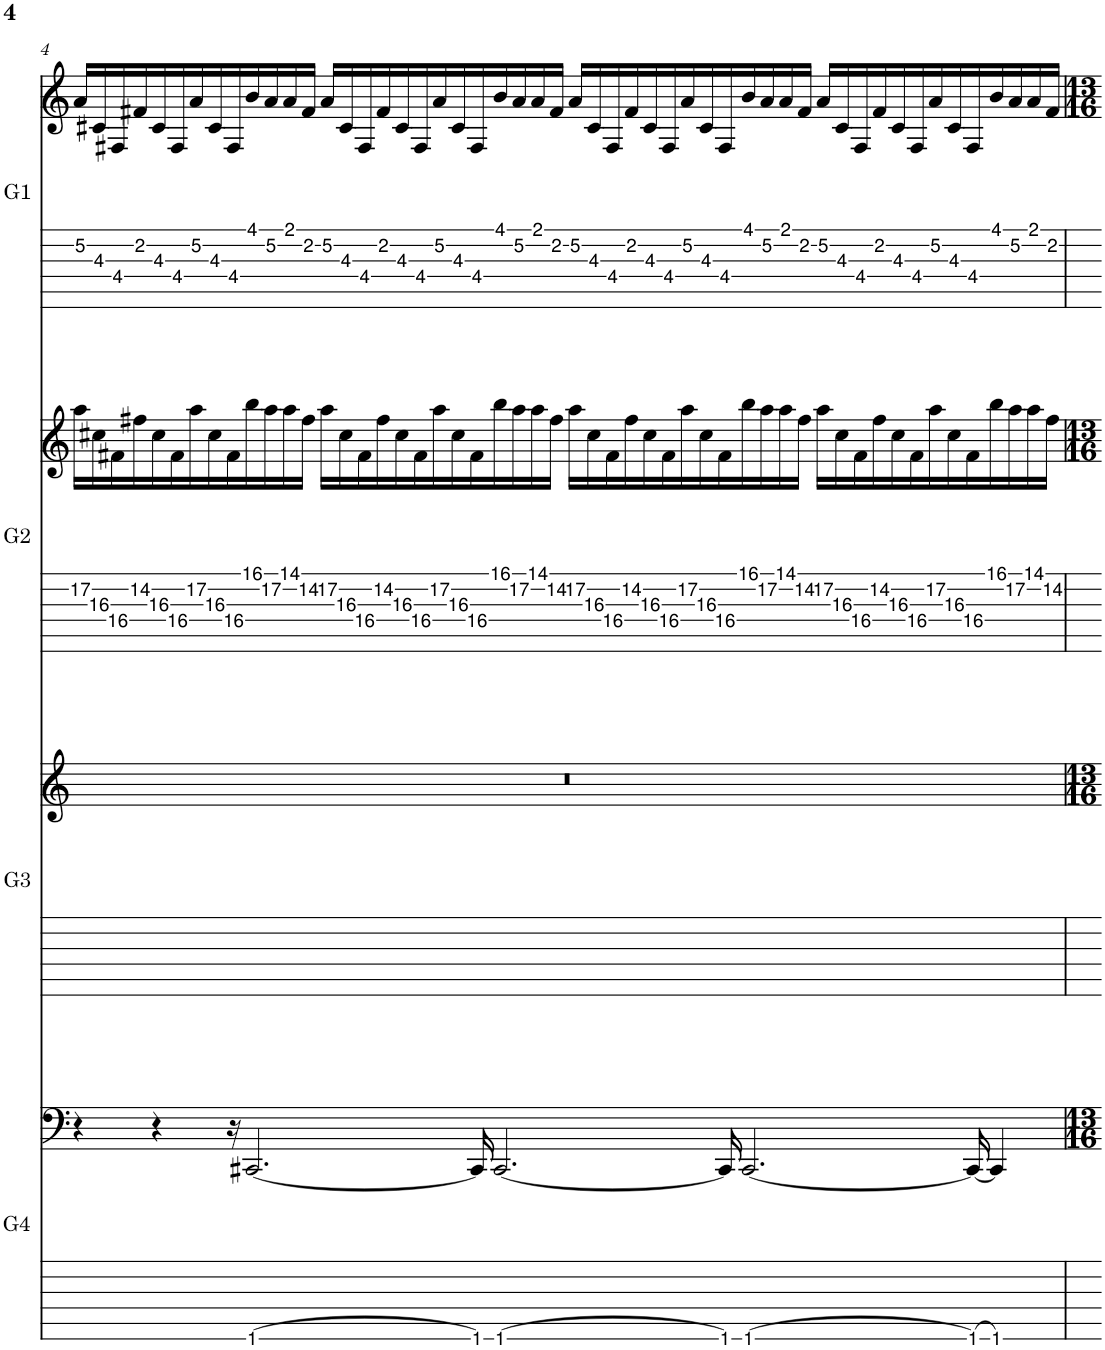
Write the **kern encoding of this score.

**kern	**kern	**kern	**kern	**kern	**kern	**kern	**kern
*part4	*part4	*part3	*part3	*part2	*part2	*part1	*part1
*staff8	*staff7	*staff6	*staff5	*staff4	*staff3	*staff2	*staff1
*I"G4	*	*I"G3	*	*I"G2	*	*I"G1	*
*I'G4	*	*I'G3	*	*I'G2	*	*I'G1	*
!!LO:PB:g=z
*clefF4	*clefF4	*clefG2	*clefG2	*clefG2	*clefG2	*clefG2	*clefG2
*k[]	*k[]	*k[]	*k[]	*k[]	*k[]	*k[]	*k[]
*M13/4	*M13/4	*M13/4	*M13/4	*M13/4	*M13/4	*M13/4	*M13/4
=4	=4	=4	=4	=4	=4	=4	=4
4r	4r	4%13r	4%13r	16aaLL	16aa\LL	16aLL	16a/LL
.	.	.	.	16cc#	16cc#X\	16c#	16c#X/
.	.	.	.	16f#	16f#X\	16F#	16F#X/
.	.	.	.	16ff#	16ff#X\	16f#	16f#X/
4r	4r	.	.	16cc#	16cc#\	16c#	16c#/
.	.	.	.	16f#	16f#\	16F#	16F#/
.	.	.	.	16aa	16aa\	16a	16a/
.	.	.	.	16cc#	16cc#\	16c#	16c#/
16r	16r	.	.	16f#	16f#\	16F#	16F#/
[2.CC#	[2.CC#X/	.	.	16bb	16bb\	16b	16b/
.	.	.	.	16aa	16aa\	16a	16a/
.	.	.	.	16aa	16aa\	16a	16a/
.	.	.	.	16ff#	16ff#\JJ	16f#	16f#/JJ
.	.	.	.	16aa	16aa\LL	16a	16a/LL
.	.	.	.	16cc#	16cc#\	16c#X	16c#/
.	.	.	.	16f#	16f#\	16F#X	16F#/
.	.	.	.	16ff#	16ff#\	16f#X	16f#/
.	.	.	.	16cc#	16cc#\	16c#	16c#/
.	.	.	.	16f#	16f#\	16F#	16F#/
.	.	.	.	16aa	16aa\	16a	16a/
.	.	.	.	16cc#	16cc#\	16c#	16c#/
16CC#]	16CC#/]	.	.	16f#	16f#\	16F#	16F#/
[2.CC#	[2.CC#/	.	.	16bb	16bb\	16b	16b/
.	.	.	.	16aa	16aa\	16a	16a/
.	.	.	.	16aa	16aa\	16a	16a/
.	.	.	.	16ff#	16ff#\JJ	16f#	16f#/JJ
.	.	.	.	16aa	16aa\LL	16a	16a/LL
.	.	.	.	16cc#	16cc#\	16c#X	16c#/
.	.	.	.	16f#	16f#\	16F#X	16F#/
.	.	.	.	16ff#	16ff#\	16f#X	16f#/
.	.	.	.	16cc#	16cc#\	16c#	16c#/
.	.	.	.	16f#	16f#\	16F#	16F#/
.	.	.	.	16aa	16aa\	16a	16a/
.	.	.	.	16cc#	16cc#\	16c#	16c#/
16CC#]	16CC#/]	.	.	16f#	16f#\	16F#	16F#/
[2.CC#	[2.CC#/	.	.	16bb	16bb\	16b	16b/
.	.	.	.	16aa	16aa\	16a	16a/
.	.	.	.	16aa	16aa\	16a	16a/
.	.	.	.	16ff#	16ff#\JJ	16f#	16f#/JJ
.	.	.	.	16aa	16aa\LL	16a	16a/LL
.	.	.	.	16cc#	16cc#\	16c#X	16c#/
.	.	.	.	16f#	16f#\	16F#X	16F#/
.	.	.	.	16ff#	16ff#\	16f#X	16f#/
.	.	.	.	16cc#	16cc#\	16c#	16c#/
.	.	.	.	16f#	16f#\	16F#	16F#/
.	.	.	.	16aa	16aa\	16a	16a/
.	.	.	.	16cc#	16cc#\	16c#	16c#/
16CC#_	16CC#/_	.	.	16f#	16f#\	16F#	16F#/
4CC#]	4CC#/]	.	.	16bb	16bb\	16b	16b/
.	.	.	.	16aa	16aa\	16a	16a/
.	.	.	.	16aa	16aa\	16a	16a/
.	.	.	.	16ff#JJ	16ff#\JJ	16f#JJ	16f#/JJ
=	=	=	=	=	=	=	=
*-	*-	*-	*-	*-	*-	*-	*-
